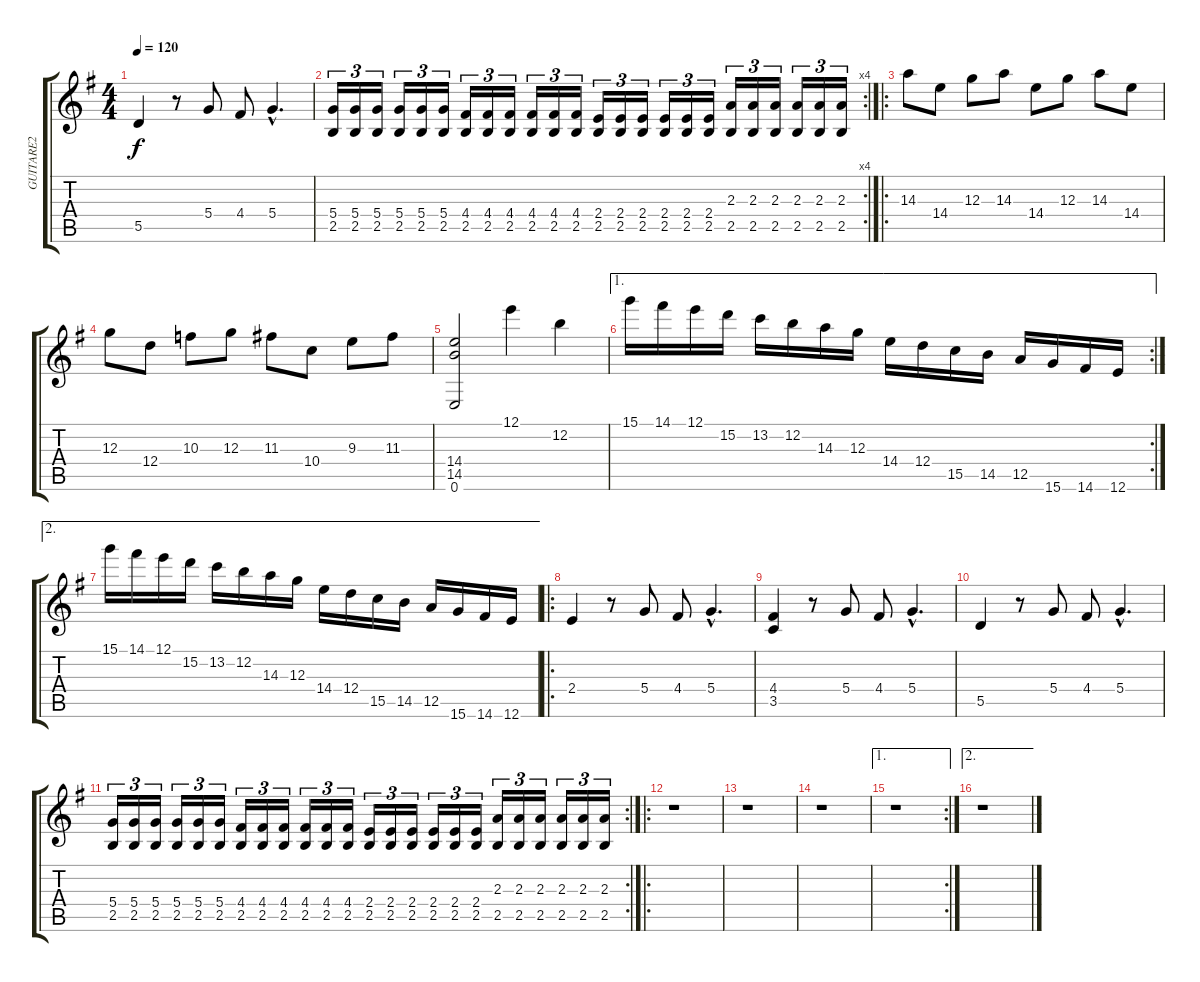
\track ("GUITARE2" "GUITARE2") {instrument distortionguitar}
\staff {score tabs}
\tuning (E4 B3 G3 D3 A2 E2) {hide}
\ts (4 4)
\tempo 120
\clef g2
\ks g
5.5.4{dy f} r.8 5.4.8 4.4.8 5.4{hac}.4{d} |
\rc 4
(5.4 2.5).16{tu (3 2)} (5.4 2.5).16{tu (3 2)} (5.4 2.5).16{tu (3 2)} (5.4 2.5).16{tu (3 2)} (5.4 2.5).16{tu (3 2)} (5.4 2.5).16{tu (3 2)} (4.4 2.5).16{tu (3 2)} (4.4 2.5).16{tu (3 2)} (4.4 2.5).16{tu (3 2)} (4.4 2.5).16{tu (3 2)} (4.4 2.5).16{tu (3 2)} (4.4 2.5).16{tu (3 2)} (2.4 2.5).16{tu (3 2)} (2.4 2.5).16{tu (3 2)} (2.4 2.5).16{tu (3 2)} (2.4 2.5).16{tu (3 2)} (2.4 2.5).16{tu (3 2)} (2.4 2.5).16{tu (3 2)} (2.3 2.5).16{tu (3 2)} (2.3 2.5).16{tu (3 2)} (2.3 2.5).16{tu (3 2)} (2.3 2.5).16{tu (3 2)} (2.3 2.5).16{tu (3 2)} (2.3 2.5).16{tu (3 2)} |
\ro
14.3.8 14.4.8 12.3.8 14.3.8 14.4.8 12.3.8 14.3.8 14.4.8 |
12.3.8 12.4.8 10.3.8 12.3.8 11.3.8 10.4.8 9.3.8 11.3.8 |
(14.4 14.5 0.6).2 12.1.4 12.2.4 |
\ae 1
\rc 2
15.1.16 14.1.16 12.1.16 15.2.16 13.2.16 12.2.16 14.3.16 12.3.16 14.4.16 12.4.16 15.5.16 14.5.16 12.5.16 15.6.16 14.6.16 12.6.16 |
\ae 2
15.1.16 14.1.16 12.1.16 15.2.16 13.2.16 12.2.16 14.3.16 12.3.16 14.4.16 12.4.16 15.5.16 14.5.16 12.5.16 15.6.16 14.6.16 12.6.16 |
\ro
2.4.4 r.8 5.4.8 4.4.8 5.4{hac}.4{d} |
(4.4 3.5).4 r.8 5.4.8 4.4.8 5.4{hac}.4{d} |
5.5.4 r.8 5.4.8 4.4.8 5.4{hac}.4{d} |
\rc 2
(5.4 2.5).16{tu (3 2)} (5.4 2.5).16{tu (3 2)} (5.4 2.5).16{tu (3 2)} (5.4 2.5).16{tu (3 2)} (5.4 2.5).16{tu (3 2)} (5.4 2.5).16{tu (3 2)} (4.4 2.5).16{tu (3 2)} (4.4 2.5).16{tu (3 2)} (4.4 2.5).16{tu (3 2)} (4.4 2.5).16{tu (3 2)} (4.4 2.5).16{tu (3 2)} (4.4 2.5).16{tu (3 2)} (2.4 2.5).16{tu (3 2)} (2.4 2.5).16{tu (3 2)} (2.4 2.5).16{tu (3 2)} (2.4 2.5).16{tu (3 2)} (2.4 2.5).16{tu (3 2)} (2.4 2.5).16{tu (3 2)} (2.3 2.5).16{tu (3 2)} (2.3 2.5).16{tu (3 2)} (2.3 2.5).16{tu (3 2)} (2.3 2.5).16{tu (3 2)} (2.3 2.5).16{tu (3 2)} (2.3 2.5).16{tu (3 2)} |
\ro
r.1 |
r.1 |
r.1 |
\ae 1
\rc 2
r.1 |
\ae 2
r.1
